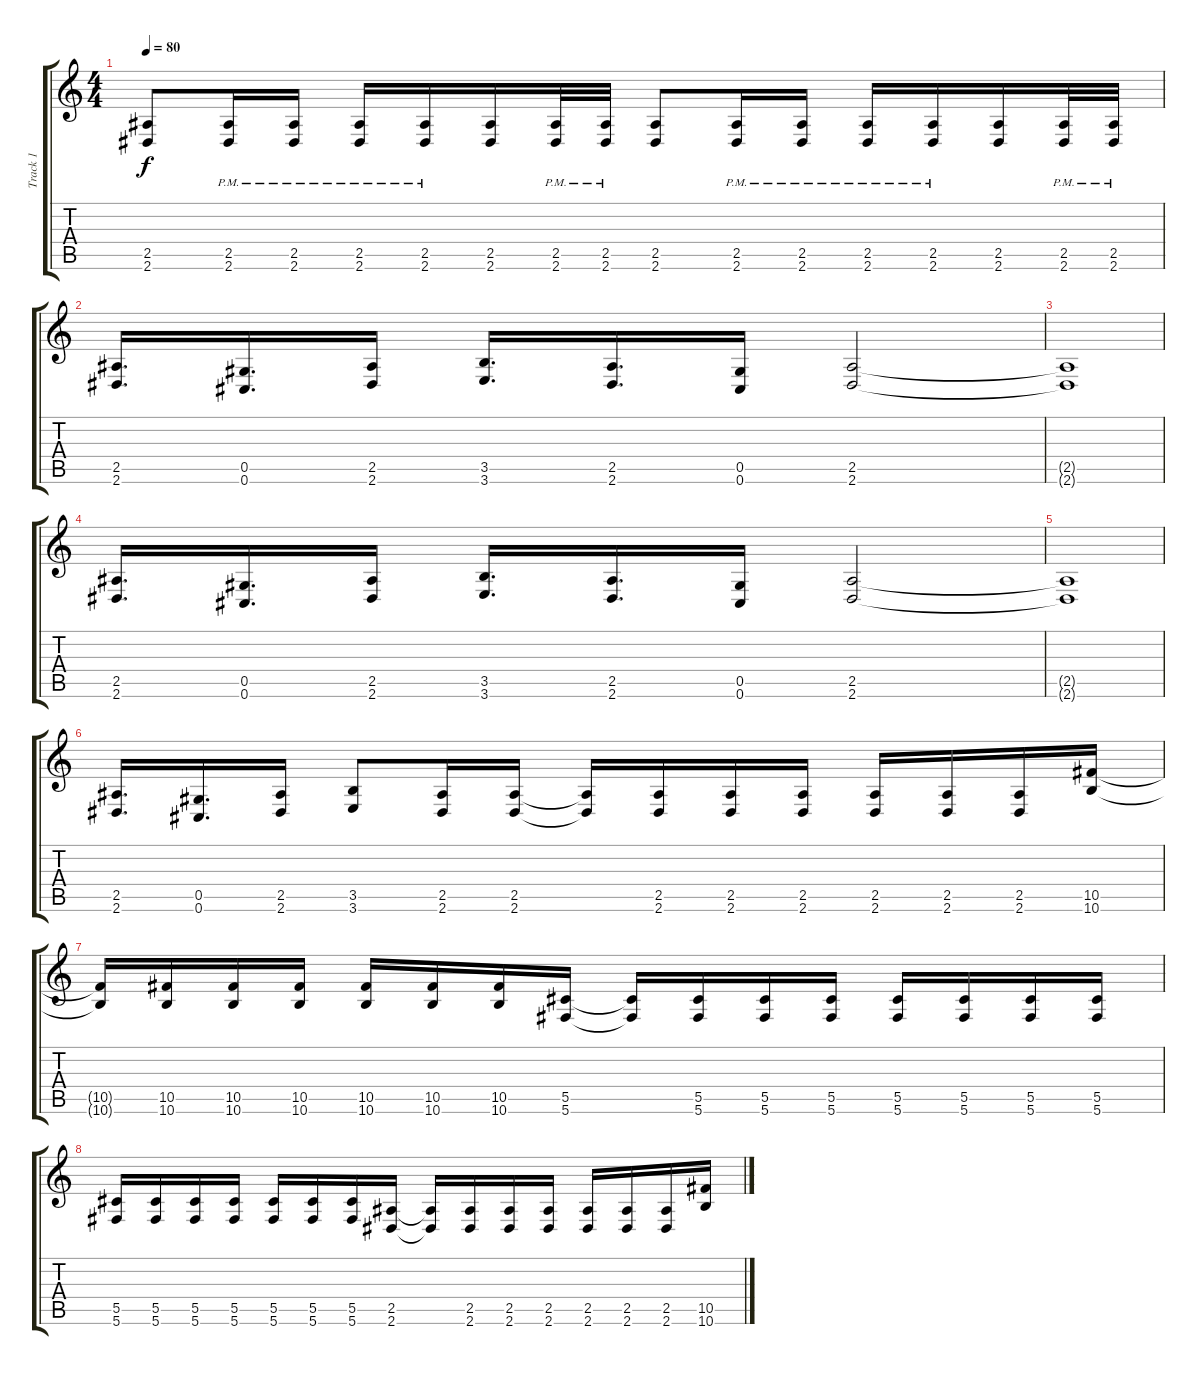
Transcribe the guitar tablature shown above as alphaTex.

\track ("Track 1" "Track 1") {instrument distortionguitar}
\staff {score tabs}
\tuning (Eb4 Bb3 Gb3 Db3 Ab2 Db2) {hide}
\ts (4 4)
\tempo 80
\clef g2
\ks c
(2.5 2.6).8{dy f} (2.5{pm} 2.6{pm}).16 (2.5{pm} 2.6{pm}).16 (2.5{pm} 2.6{pm}).16 (2.5{pm} 2.6{pm}).16 (2.5 2.6).16 (2.5{pm} 2.6{pm}).32 (2.5{pm} 2.6{pm}).32 (2.5 2.6).8 (2.5{pm} 2.6{pm}).16 (2.5{pm} 2.6{pm}).16 (2.5{pm} 2.6{pm}).16 (2.5{pm} 2.6{pm}).16 (2.5 2.6).16 (2.5{pm} 2.6{pm}).32 (2.5{pm} 2.6{pm}).32 |
(2.5 2.6).16{d} (0.5 0.6).16{d} (2.5 2.6).16 (3.5 3.6).16{d} (2.5 2.6).16{d} (0.5 0.6).16 (2.5 2.6).2 |
(2.5{t} 2.6{t}).1 |
(2.5 2.6).16{d} (0.5 0.6).16{d} (2.5 2.6).16 (3.5 3.6).16{d} (2.5 2.6).16{d} (0.5 0.6).16 (2.5 2.6).2 |
(2.5{t} 2.6{t}).1 |
(2.5 2.6).16{d} (0.5 0.6).16{d} (2.5 2.6).16 (3.5 3.6).8 (2.5 2.6).16 (2.5 2.6).16 (2.5{t} 2.6{t}).16 (2.5 2.6).16 (2.5 2.6).16 (2.5 2.6).16 (2.5 2.6).16 (2.5 2.6).16 (2.5 2.6).16 (10.5 10.6).16 |
(10.5{t} 10.6{t}).16 (10.5 10.6).16 (10.5 10.6).16 (10.5 10.6).16 (10.5 10.6).16 (10.5 10.6).16 (10.5 10.6).16 (5.5 5.6).16 (5.5{t} 5.6{t}).16 (5.5 5.6).16 (5.5 5.6).16 (5.5 5.6).16 (5.5 5.6).16 (5.5 5.6).16 (5.5 5.6).16 (5.5 5.6).16 |
(5.5 5.6).16 (5.5 5.6).16 (5.5 5.6).16 (5.5 5.6).16 (5.5 5.6).16 (5.5 5.6).16 (5.5 5.6).16 (2.5 2.6).16 (2.5{t} 2.6{t}).16 (2.5 2.6).16 (2.5 2.6).16 (2.5 2.6).16 (2.5 2.6).16 (2.5 2.6).16 (2.5 2.6).16 (10.5 10.6).16
